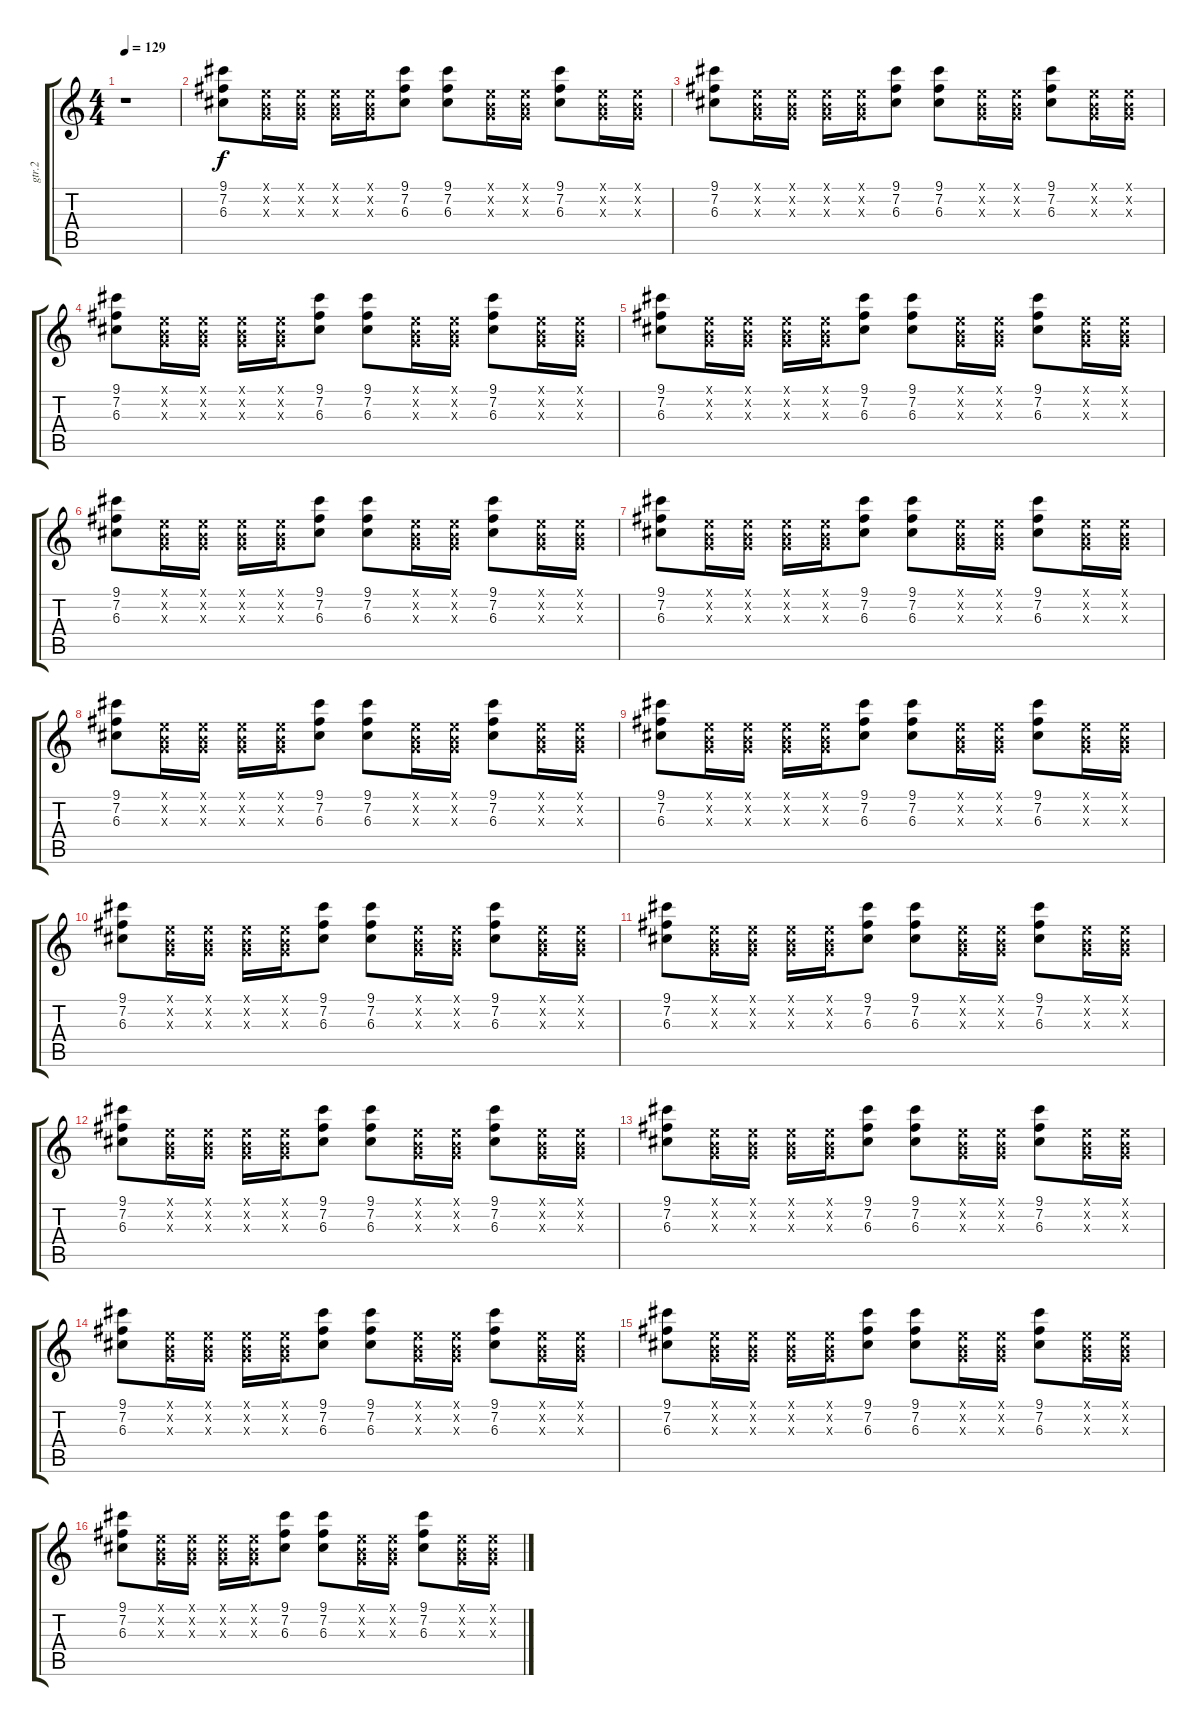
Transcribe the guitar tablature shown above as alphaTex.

\track ("gtr.2" "gtr.2") {instrument overdrivenguitar}
\staff {score tabs}
\tuning (E4 B3 G3 D3 A2 E2) {hide}
\ts (4 4)
\tempo 129
\clef g2
\ks c
r.1{dy f} |
(9.1 7.2 6.3).8 (0.1{x} 0.2{x} 0.3{x}).16 (0.1{x} 0.2{x} 0.3{x}).16 (0.1{x} 0.2{x} 0.3{x}).16 (0.1{x} 0.2{x} 0.3{x}).16 (9.1 7.2 6.3).8 (9.1 7.2 6.3).8 (0.1{x} 0.2{x} 0.3{x}).16 (0.1{x} 0.2{x} 0.3{x}).16 (9.1 7.2 6.3).8 (0.1{x} 0.2{x} 0.3{x}).16 (0.1{x} 0.2{x} 0.3{x}).16 |
(9.1 7.2 6.3).8 (0.1{x} 0.2{x} 0.3{x}).16 (0.1{x} 0.2{x} 0.3{x}).16 (0.1{x} 0.2{x} 0.3{x}).16 (0.1{x} 0.2{x} 0.3{x}).16 (9.1 7.2 6.3).8 (9.1 7.2 6.3).8 (0.1{x} 0.2{x} 0.3{x}).16 (0.1{x} 0.2{x} 0.3{x}).16 (9.1 7.2 6.3).8 (0.1{x} 0.2{x} 0.3{x}).16 (0.1{x} 0.2{x} 0.3{x}).16 |
(9.1 7.2 6.3).8 (0.1{x} 0.2{x} 0.3{x}).16 (0.1{x} 0.2{x} 0.3{x}).16 (0.1{x} 0.2{x} 0.3{x}).16 (0.1{x} 0.2{x} 0.3{x}).16 (9.1 7.2 6.3).8 (9.1 7.2 6.3).8 (0.1{x} 0.2{x} 0.3{x}).16 (0.1{x} 0.2{x} 0.3{x}).16 (9.1 7.2 6.3).8 (0.1{x} 0.2{x} 0.3{x}).16 (0.1{x} 0.2{x} 0.3{x}).16 |
(9.1 7.2 6.3).8 (0.1{x} 0.2{x} 0.3{x}).16 (0.1{x} 0.2{x} 0.3{x}).16 (0.1{x} 0.2{x} 0.3{x}).16 (0.1{x} 0.2{x} 0.3{x}).16 (9.1 7.2 6.3).8 (9.1 7.2 6.3).8 (0.1{x} 0.2{x} 0.3{x}).16 (0.1{x} 0.2{x} 0.3{x}).16 (9.1 7.2 6.3).8 (0.1{x} 0.2{x} 0.3{x}).16 (0.1{x} 0.2{x} 0.3{x}).16 |
(9.1 7.2 6.3).8 (0.1{x} 0.2{x} 0.3{x}).16 (0.1{x} 0.2{x} 0.3{x}).16 (0.1{x} 0.2{x} 0.3{x}).16 (0.1{x} 0.2{x} 0.3{x}).16 (9.1 7.2 6.3).8 (9.1 7.2 6.3).8 (0.1{x} 0.2{x} 0.3{x}).16 (0.1{x} 0.2{x} 0.3{x}).16 (9.1 7.2 6.3).8 (0.1{x} 0.2{x} 0.3{x}).16 (0.1{x} 0.2{x} 0.3{x}).16 |
(9.1 7.2 6.3).8 (0.1{x} 0.2{x} 0.3{x}).16 (0.1{x} 0.2{x} 0.3{x}).16 (0.1{x} 0.2{x} 0.3{x}).16 (0.1{x} 0.2{x} 0.3{x}).16 (9.1 7.2 6.3).8 (9.1 7.2 6.3).8 (0.1{x} 0.2{x} 0.3{x}).16 (0.1{x} 0.2{x} 0.3{x}).16 (9.1 7.2 6.3).8 (0.1{x} 0.2{x} 0.3{x}).16 (0.1{x} 0.2{x} 0.3{x}).16 |
(9.1 7.2 6.3).8 (0.1{x} 0.2{x} 0.3{x}).16 (0.1{x} 0.2{x} 0.3{x}).16 (0.1{x} 0.2{x} 0.3{x}).16 (0.1{x} 0.2{x} 0.3{x}).16 (9.1 7.2 6.3).8 (9.1 7.2 6.3).8 (0.1{x} 0.2{x} 0.3{x}).16 (0.1{x} 0.2{x} 0.3{x}).16 (9.1 7.2 6.3).8 (0.1{x} 0.2{x} 0.3{x}).16 (0.1{x} 0.2{x} 0.3{x}).16 |
(9.1 7.2 6.3).8 (0.1{x} 0.2{x} 0.3{x}).16 (0.1{x} 0.2{x} 0.3{x}).16 (0.1{x} 0.2{x} 0.3{x}).16 (0.1{x} 0.2{x} 0.3{x}).16 (9.1 7.2 6.3).8 (9.1 7.2 6.3).8 (0.1{x} 0.2{x} 0.3{x}).16 (0.1{x} 0.2{x} 0.3{x}).16 (9.1 7.2 6.3).8 (0.1{x} 0.2{x} 0.3{x}).16 (0.1{x} 0.2{x} 0.3{x}).16 |
(9.1 7.2 6.3).8 (0.1{x} 0.2{x} 0.3{x}).16 (0.1{x} 0.2{x} 0.3{x}).16 (0.1{x} 0.2{x} 0.3{x}).16 (0.1{x} 0.2{x} 0.3{x}).16 (9.1 7.2 6.3).8 (9.1 7.2 6.3).8 (0.1{x} 0.2{x} 0.3{x}).16 (0.1{x} 0.2{x} 0.3{x}).16 (9.1 7.2 6.3).8 (0.1{x} 0.2{x} 0.3{x}).16 (0.1{x} 0.2{x} 0.3{x}).16 |
(9.1 7.2 6.3).8 (0.1{x} 0.2{x} 0.3{x}).16 (0.1{x} 0.2{x} 0.3{x}).16 (0.1{x} 0.2{x} 0.3{x}).16 (0.1{x} 0.2{x} 0.3{x}).16 (9.1 7.2 6.3).8 (9.1 7.2 6.3).8 (0.1{x} 0.2{x} 0.3{x}).16 (0.1{x} 0.2{x} 0.3{x}).16 (9.1 7.2 6.3).8 (0.1{x} 0.2{x} 0.3{x}).16 (0.1{x} 0.2{x} 0.3{x}).16 |
(9.1 7.2 6.3).8 (0.1{x} 0.2{x} 0.3{x}).16 (0.1{x} 0.2{x} 0.3{x}).16 (0.1{x} 0.2{x} 0.3{x}).16 (0.1{x} 0.2{x} 0.3{x}).16 (9.1 7.2 6.3).8 (9.1 7.2 6.3).8 (0.1{x} 0.2{x} 0.3{x}).16 (0.1{x} 0.2{x} 0.3{x}).16 (9.1 7.2 6.3).8 (0.1{x} 0.2{x} 0.3{x}).16 (0.1{x} 0.2{x} 0.3{x}).16 |
(9.1 7.2 6.3).8 (0.1{x} 0.2{x} 0.3{x}).16 (0.1{x} 0.2{x} 0.3{x}).16 (0.1{x} 0.2{x} 0.3{x}).16 (0.1{x} 0.2{x} 0.3{x}).16 (9.1 7.2 6.3).8 (9.1 7.2 6.3).8 (0.1{x} 0.2{x} 0.3{x}).16 (0.1{x} 0.2{x} 0.3{x}).16 (9.1 7.2 6.3).8 (0.1{x} 0.2{x} 0.3{x}).16 (0.1{x} 0.2{x} 0.3{x}).16 |
(9.1 7.2 6.3).8 (0.1{x} 0.2{x} 0.3{x}).16 (0.1{x} 0.2{x} 0.3{x}).16 (0.1{x} 0.2{x} 0.3{x}).16 (0.1{x} 0.2{x} 0.3{x}).16 (9.1 7.2 6.3).8 (9.1 7.2 6.3).8 (0.1{x} 0.2{x} 0.3{x}).16 (0.1{x} 0.2{x} 0.3{x}).16 (9.1 7.2 6.3).8 (0.1{x} 0.2{x} 0.3{x}).16 (0.1{x} 0.2{x} 0.3{x}).16 |
(9.1 7.2 6.3).8 (0.1{x} 0.2{x} 0.3{x}).16 (0.1{x} 0.2{x} 0.3{x}).16 (0.1{x} 0.2{x} 0.3{x}).16 (0.1{x} 0.2{x} 0.3{x}).16 (9.1 7.2 6.3).8 (9.1 7.2 6.3).8 (0.1{x} 0.2{x} 0.3{x}).16 (0.1{x} 0.2{x} 0.3{x}).16 (9.1 7.2 6.3).8 (0.1{x} 0.2{x} 0.3{x}).16 (0.1{x} 0.2{x} 0.3{x}).16 |
(9.1 7.2 6.3).8 (0.1{x} 0.2{x} 0.3{x}).16 (0.1{x} 0.2{x} 0.3{x}).16 (0.1{x} 0.2{x} 0.3{x}).16 (0.1{x} 0.2{x} 0.3{x}).16 (9.1 7.2 6.3).8 (9.1 7.2 6.3).8 (0.1{x} 0.2{x} 0.3{x}).16 (0.1{x} 0.2{x} 0.3{x}).16 (9.1 7.2 6.3).8 (0.1{x} 0.2{x} 0.3{x}).16 (0.1{x} 0.2{x} 0.3{x}).16
